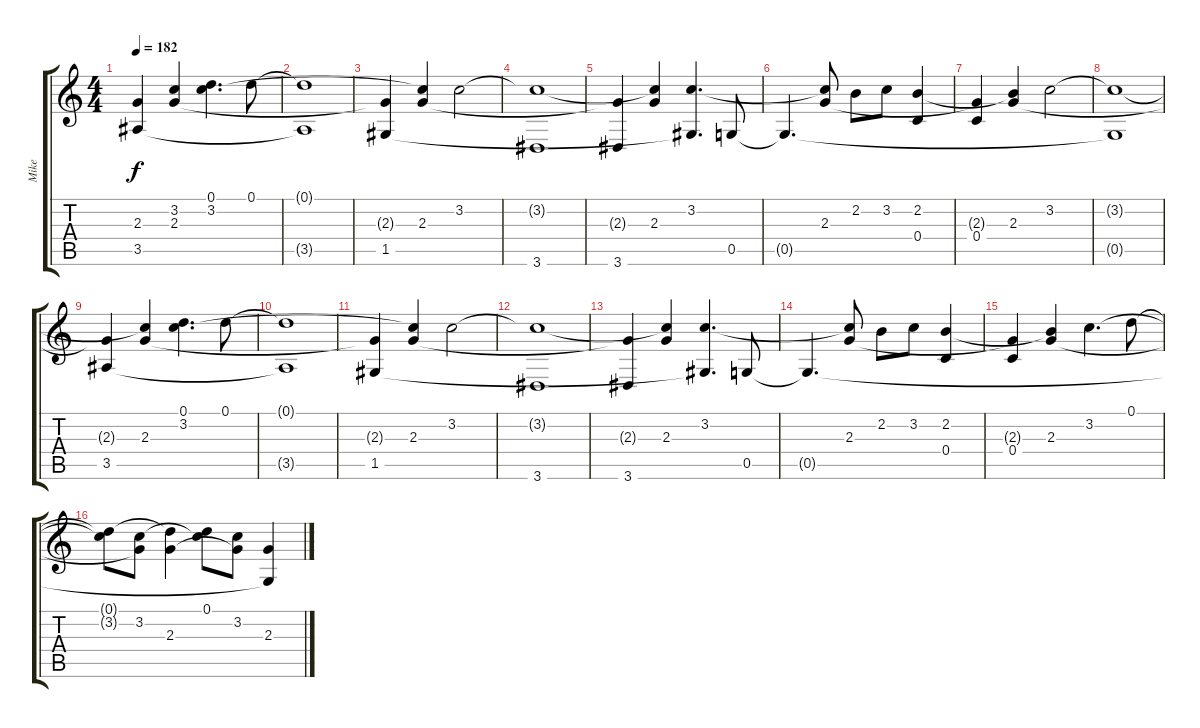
\track ("Mike" "Mike") {instrument electricguitarjazz}
\staff {score tabs}
\tuning (D4 A3 F3 C3 G2 C2) {hide}
\ts (4 4)
\tempo 182
\clef g2
\ks c
(2.3{t} 3.5).4{dy f} (3.2{t} 2.3).4 (0.1 3.2).4{d} 0.1.8 |
(0.1{t} 3.5{t}).1 |
(2.3{t} 1.5).4 (3.2{t} 2.3).4 3.2.2 |
(3.2{t} 3.6).1 |
(2.3{t} 3.6).4 (3.2{t} 2.3).4 (3.2 1.5{t}).4{d} 0.5.8 |
0.5{t}.4{d} (3.2{t} 2.3).8 2.2.8 3.2.8 (2.2 0.4).4 |
(2.3{t} 0.4).4 (2.2{t} 2.3).4 3.2.2 |
(3.2{t} 0.5{t}).1 |
(2.3{t} 3.5).4 (3.2{t} 2.3).4 (0.1 3.2).4{d} 0.1.8 |
(0.1{t} 3.5{t}).1 |
(2.3{t} 1.5).4 (3.2{t} 2.3).4 3.2.2 |
(3.2{t} 3.6).1 |
(2.3{t} 3.6).4 (3.2{t} 2.3).4 (3.2 1.5{t}).4{d} 0.5.8 |
0.5{t}.4{d} (3.2{t} 2.3).8 2.2.8 3.2.8 (2.2 0.4).4 |
(2.3{t} 0.4).4 (2.2{t} 2.3).4 3.2.4{d} 0.1.8 |
(0.1{t} 3.2{t}).8 (3.2 2.3{t}).8 (0.1{t} 2.3).4 (0.1 3.2{t}).8 (3.2 2.3{t}).8 (2.3 0.5{t}).4
